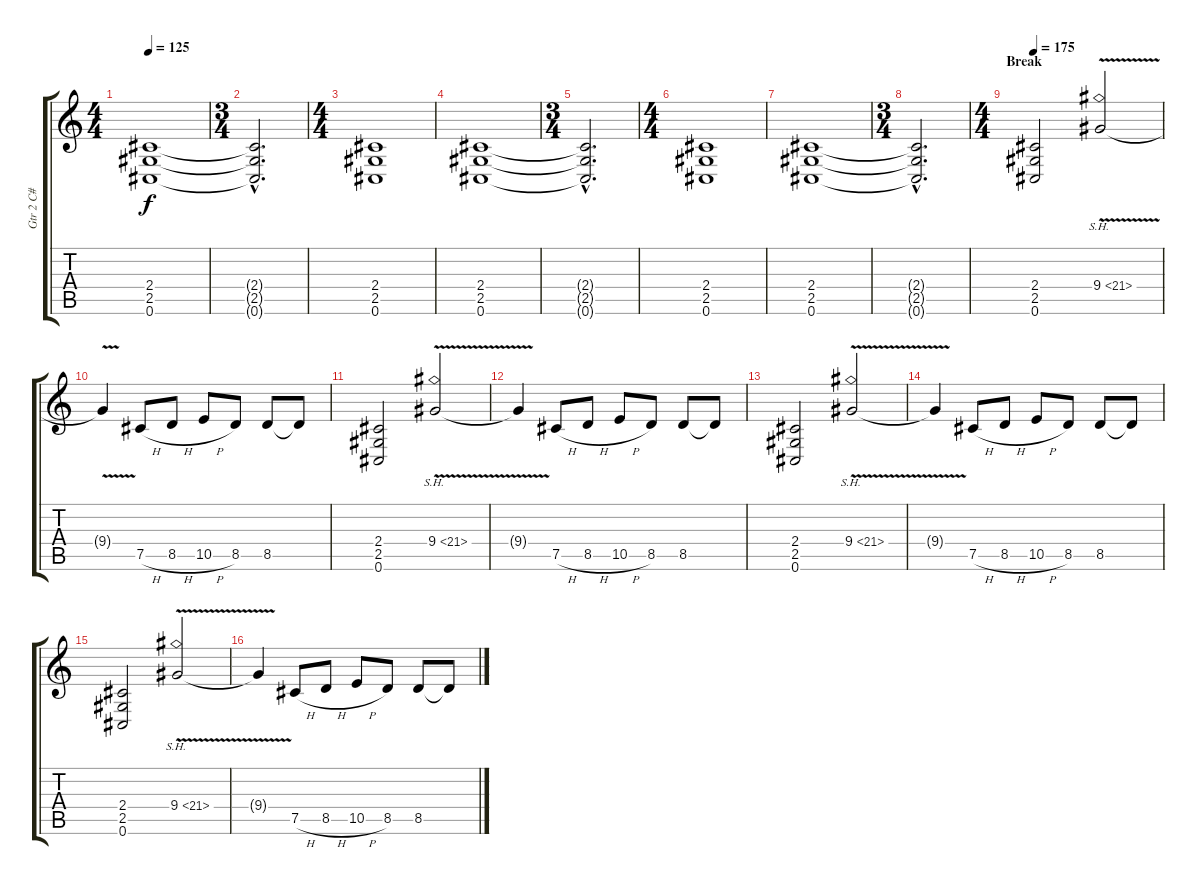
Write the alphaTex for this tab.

\track ("Gtr 2 C#" "Gtr 2 C#") {instrument distortionguitar}
\staff {score tabs}
\tuning (Db4 Ab3 E3 B2 Gb2 Db2) {hide}
\ts (4 4)
\tempo 125
\clef g2
\ks c
(2.4 2.5 0.6).1{dy f} |
\ts (3 4)
(2.4{hac t} 2.5{hac t} 0.6{hac t}).2{d} |
\ts (4 4)
(2.4 2.5 0.6).1 |
(2.4 2.5 0.6).1 |
\ts (3 4)
(2.4{hac t} 2.5{hac t} 0.6{hac t}).2{d} |
\ts (4 4)
(2.4 2.5 0.6).1 |
(2.4 2.5 0.6).1 |
\ts (3 4)
(2.4{hac t} 2.5{hac t} 0.6{hac t}).2{d} |
\ts (4 4)
\section ("" "Break")
\tempo 175
(2.4 2.5 0.6).2 9.4{sh 12 v}.2 |
9.4{t}.4 7.5{h}.8 8.5{h}.8 10.5{h}.8 8.5.8 8.5.8 8.5{t}.8 |
(2.4 2.5 0.6).2 9.4{sh 12 v}.2 |
9.4{t}.4 7.5{h}.8 8.5{h}.8 10.5{h}.8 8.5.8 8.5.8 8.5{t}.8 |
(2.4 2.5 0.6).2 9.4{sh 12 v}.2 |
9.4{t}.4 7.5{h}.8 8.5{h}.8 10.5{h}.8 8.5.8 8.5.8 8.5{t}.8 |
(2.4 2.5 0.6).2 9.4{sh 12 v}.2 |
9.4{t}.4 7.5{h}.8 8.5{h}.8 10.5{h}.8 8.5.8 8.5.8 8.5{t}.8
